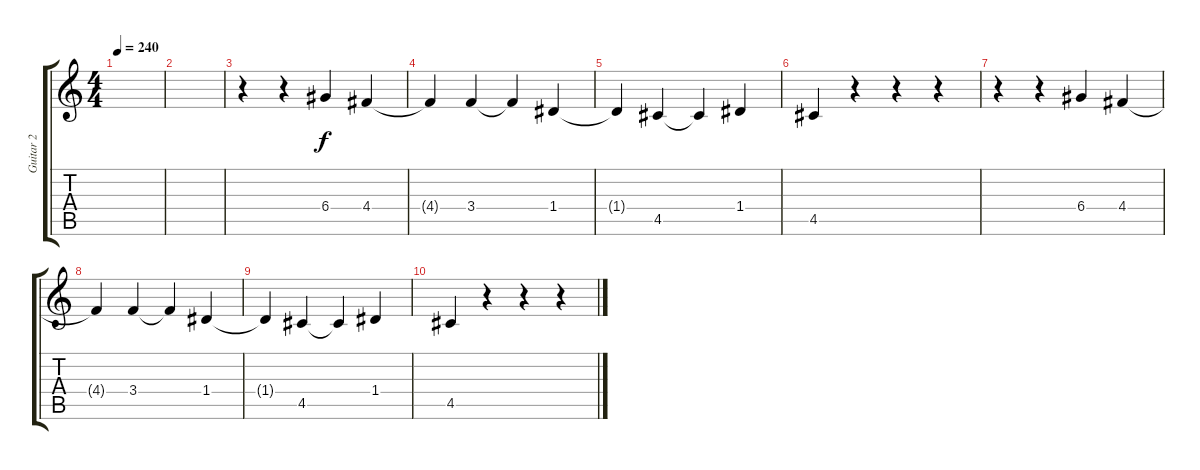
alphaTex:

\track ("Guitar 2" "Guitar 2") {instrument distortionguitar}
\staff {score tabs}
\tuning (E4 B3 G3 D3 A2 E2) {hide}
\ts (4 4)
\tempo 240
\clef g2
\ks c
|
|
r.4 r.4 6.4.4 4.4.4 |
4.4{t}.4 3.4.4 3.4{t}.4 1.4.4 |
1.4{t}.4 4.5.4 4.5{t}.4 1.4.4 |
4.5.4 r.4 r.4 r.4 |
r.4 r.4 6.4.4 4.4.4 |
4.4{t}.4 3.4.4 3.4{t}.4 1.4.4 |
1.4{t}.4 4.5.4 4.5{t}.4 1.4.4 |
4.5.4 r.4 r.4 r.4
